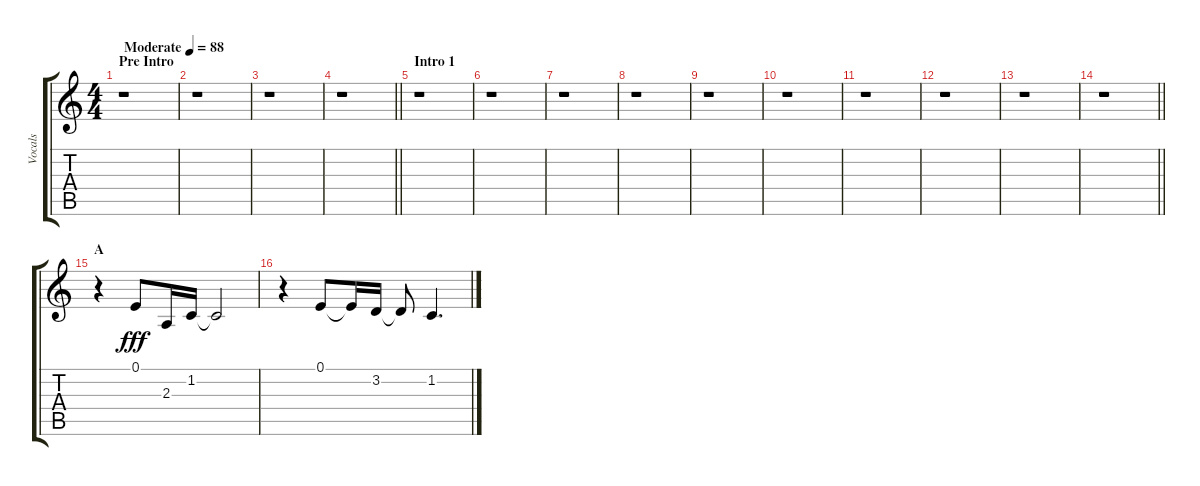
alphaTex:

\track ("Vocals" "Vocals") {instrument voiceoohs}
\staff {score tabs}
\tuning (E4 B3 G3 D3 A2 E2) {hide}
\ts (4 4)
\section ("" "Pre Intro")
\tempo (88 "Moderate")
\clef g2
\ks c
r.1{dy fff instrument voiceoohs} |
r.1 |
r.1 |
\barLineRight lightlight
r.1 |
\section ("" "Intro 1")
r.1 |
r.1 |
r.1 |
r.1 |
r.1 |
r.1 |
r.1 |
r.1 |
r.1 |
\barLineRight lightlight
r.1 |
\section ("" "A")
r.4 0.1.8 2.3.16 1.2.16 1.2{t}.2 |
r.4 0.1.8 0.1{t}.16 3.2.16 3.2{t}.8 1.2.4{d}
